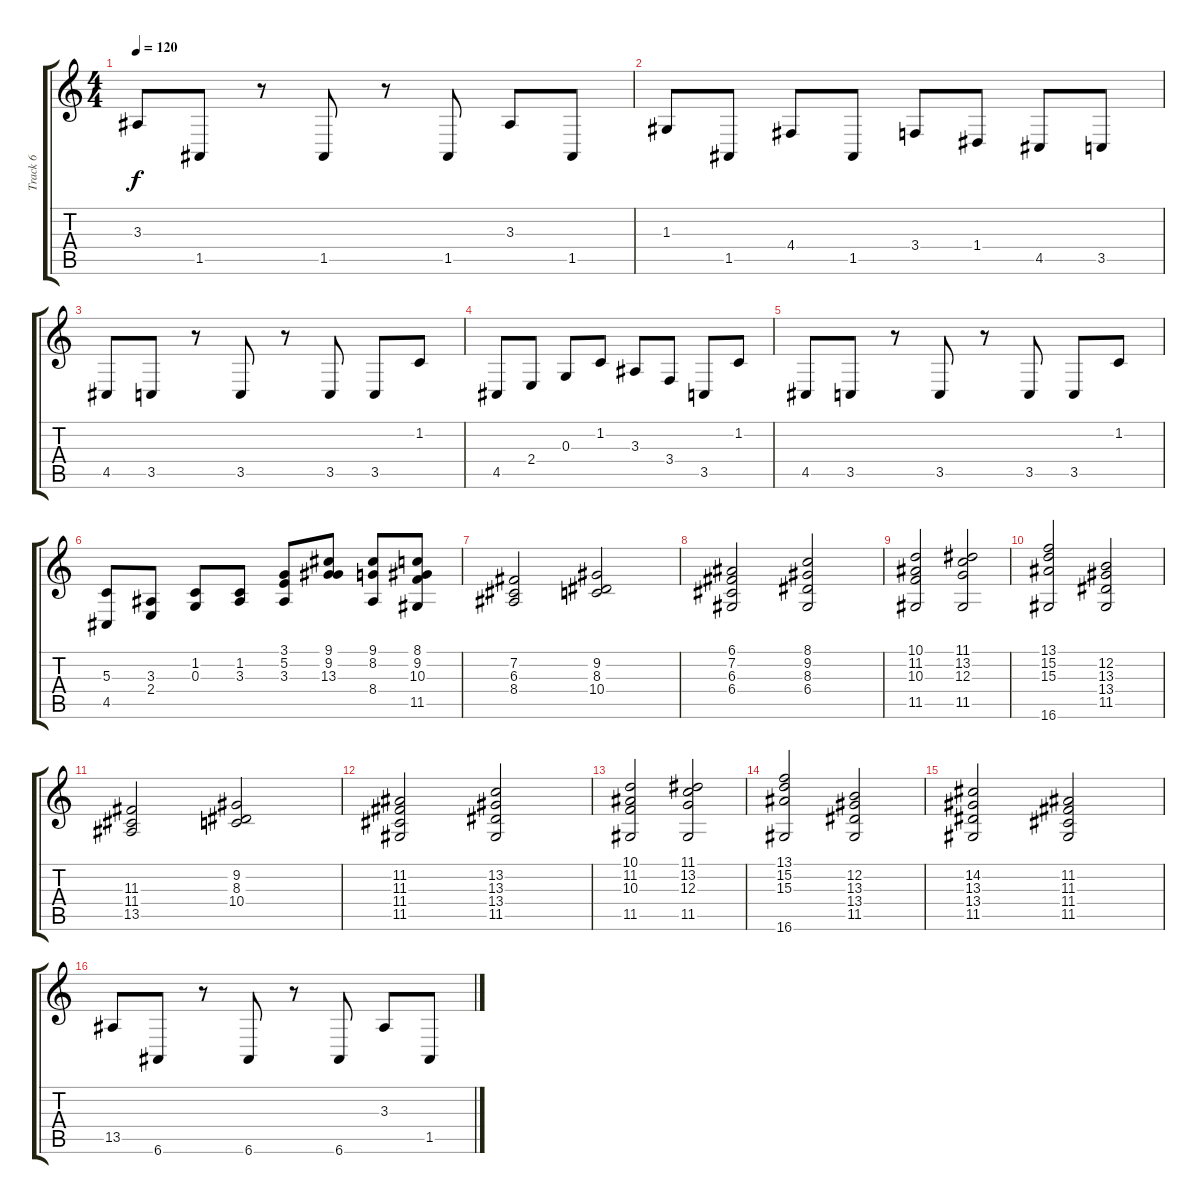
\track ("Track 6" "Track 6") {instrument stringensemble1}
\staff {score tabs}
\tuning (E4 B3 G3 D3 A2 E2) {hide}
\ts (4 4)
\tempo 120
\clef g2
\ks c
3.3.8{dy f} 1.5.8 r.8 1.5.8 r.8 1.5.8 3.3.8 1.5.8 |
1.3.8 1.5.8 4.4.8 1.5.8 3.4.8 1.4.8 4.5.8 3.5.8 |
4.5.8 3.5.8 r.8 3.5.8 r.8 3.5.8 3.5.8 1.2.8 |
4.5.8 2.4.8 0.3.8 1.2.8 3.3.8 3.4.8 3.5.8 1.2.8 |
4.5.8 3.5.8 r.8 3.5.8 r.8 3.5.8 3.5.8 1.2.8 |
(5.3 4.5).8 (3.3 2.4).8 (1.2 0.3).8 (1.2 3.3).8 (3.1 5.2 3.3).8 (9.1 9.2 13.3).8 (9.1 8.2 8.4).8 (8.1 9.2 10.3 11.5).8 |
(7.2 6.3 8.4).2 (9.2 8.3 10.4).2 |
(6.1 7.2 6.3 6.4).2 (8.1 9.2 8.3 6.4).2 |
(10.1 11.2 10.3 11.5).2 (11.1 13.2 12.3 11.5).2 |
(13.1 15.2 15.3 16.6).2 (12.2 13.3 13.4 11.5).2 |
(11.3 11.4 13.5).2 (9.2 8.3 10.4).2 |
(11.2 11.3 11.4 11.5).2 (13.2 13.3 13.4 11.5).2 |
(10.1 11.2 10.3 11.5).2 (11.1 13.2 12.3 11.5).2 |
(13.1 15.2 15.3 16.6).2 (12.2 13.3 13.4 11.5).2 |
(14.2 13.3 13.4 11.5).2 (11.2 11.3 11.4 11.5).2 |
13.5.8 6.6.8 r.8 6.6.8 r.8 6.6.8 3.3.8 1.5.8
